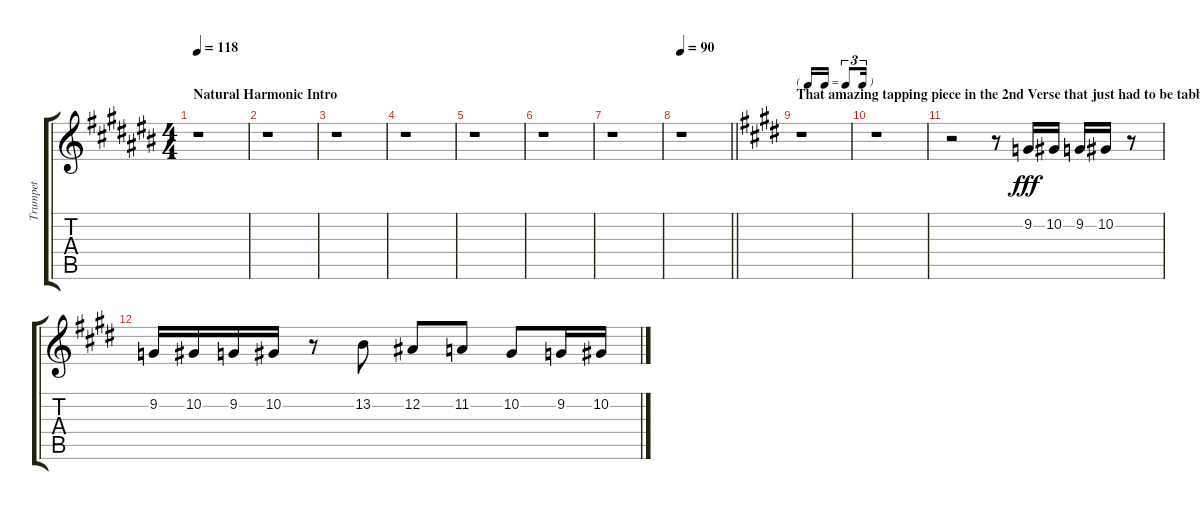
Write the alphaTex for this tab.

\track ("Trumpet" "Trumpet") {instrument trumpet}
\staff {score tabs}
\tuning (Eb4 Bb3 Gb3 Db3 Ab2 Eb2) {hide}
\ts (4 4)
\section ("" "Natural Harmonic Intro")
\tempo 118
\clef g2
\ks c#
r.1{dy fff instrument trumpet} |
r.1 |
r.1 |
r.1 |
r.1 |
r.1 |
r.1 |
\tempo 90
\barLineRight lightlight
r.1 |
\tf triplet16th
\section ("" "That amazing tapping piece in the 2nd Verse that just had to be tabbed by someone...")
\ks c#minor
r.1 |
r.1 |
r.2 r.8 9.2.16{volume 0} 10.2.16 9.2.16 10.2.16 r.8 |
9.2.16 10.2.16 9.2.16 10.2.16 r.8 13.2.8 12.2.8 11.2.8 10.2.8 9.2.16 10.2.16
